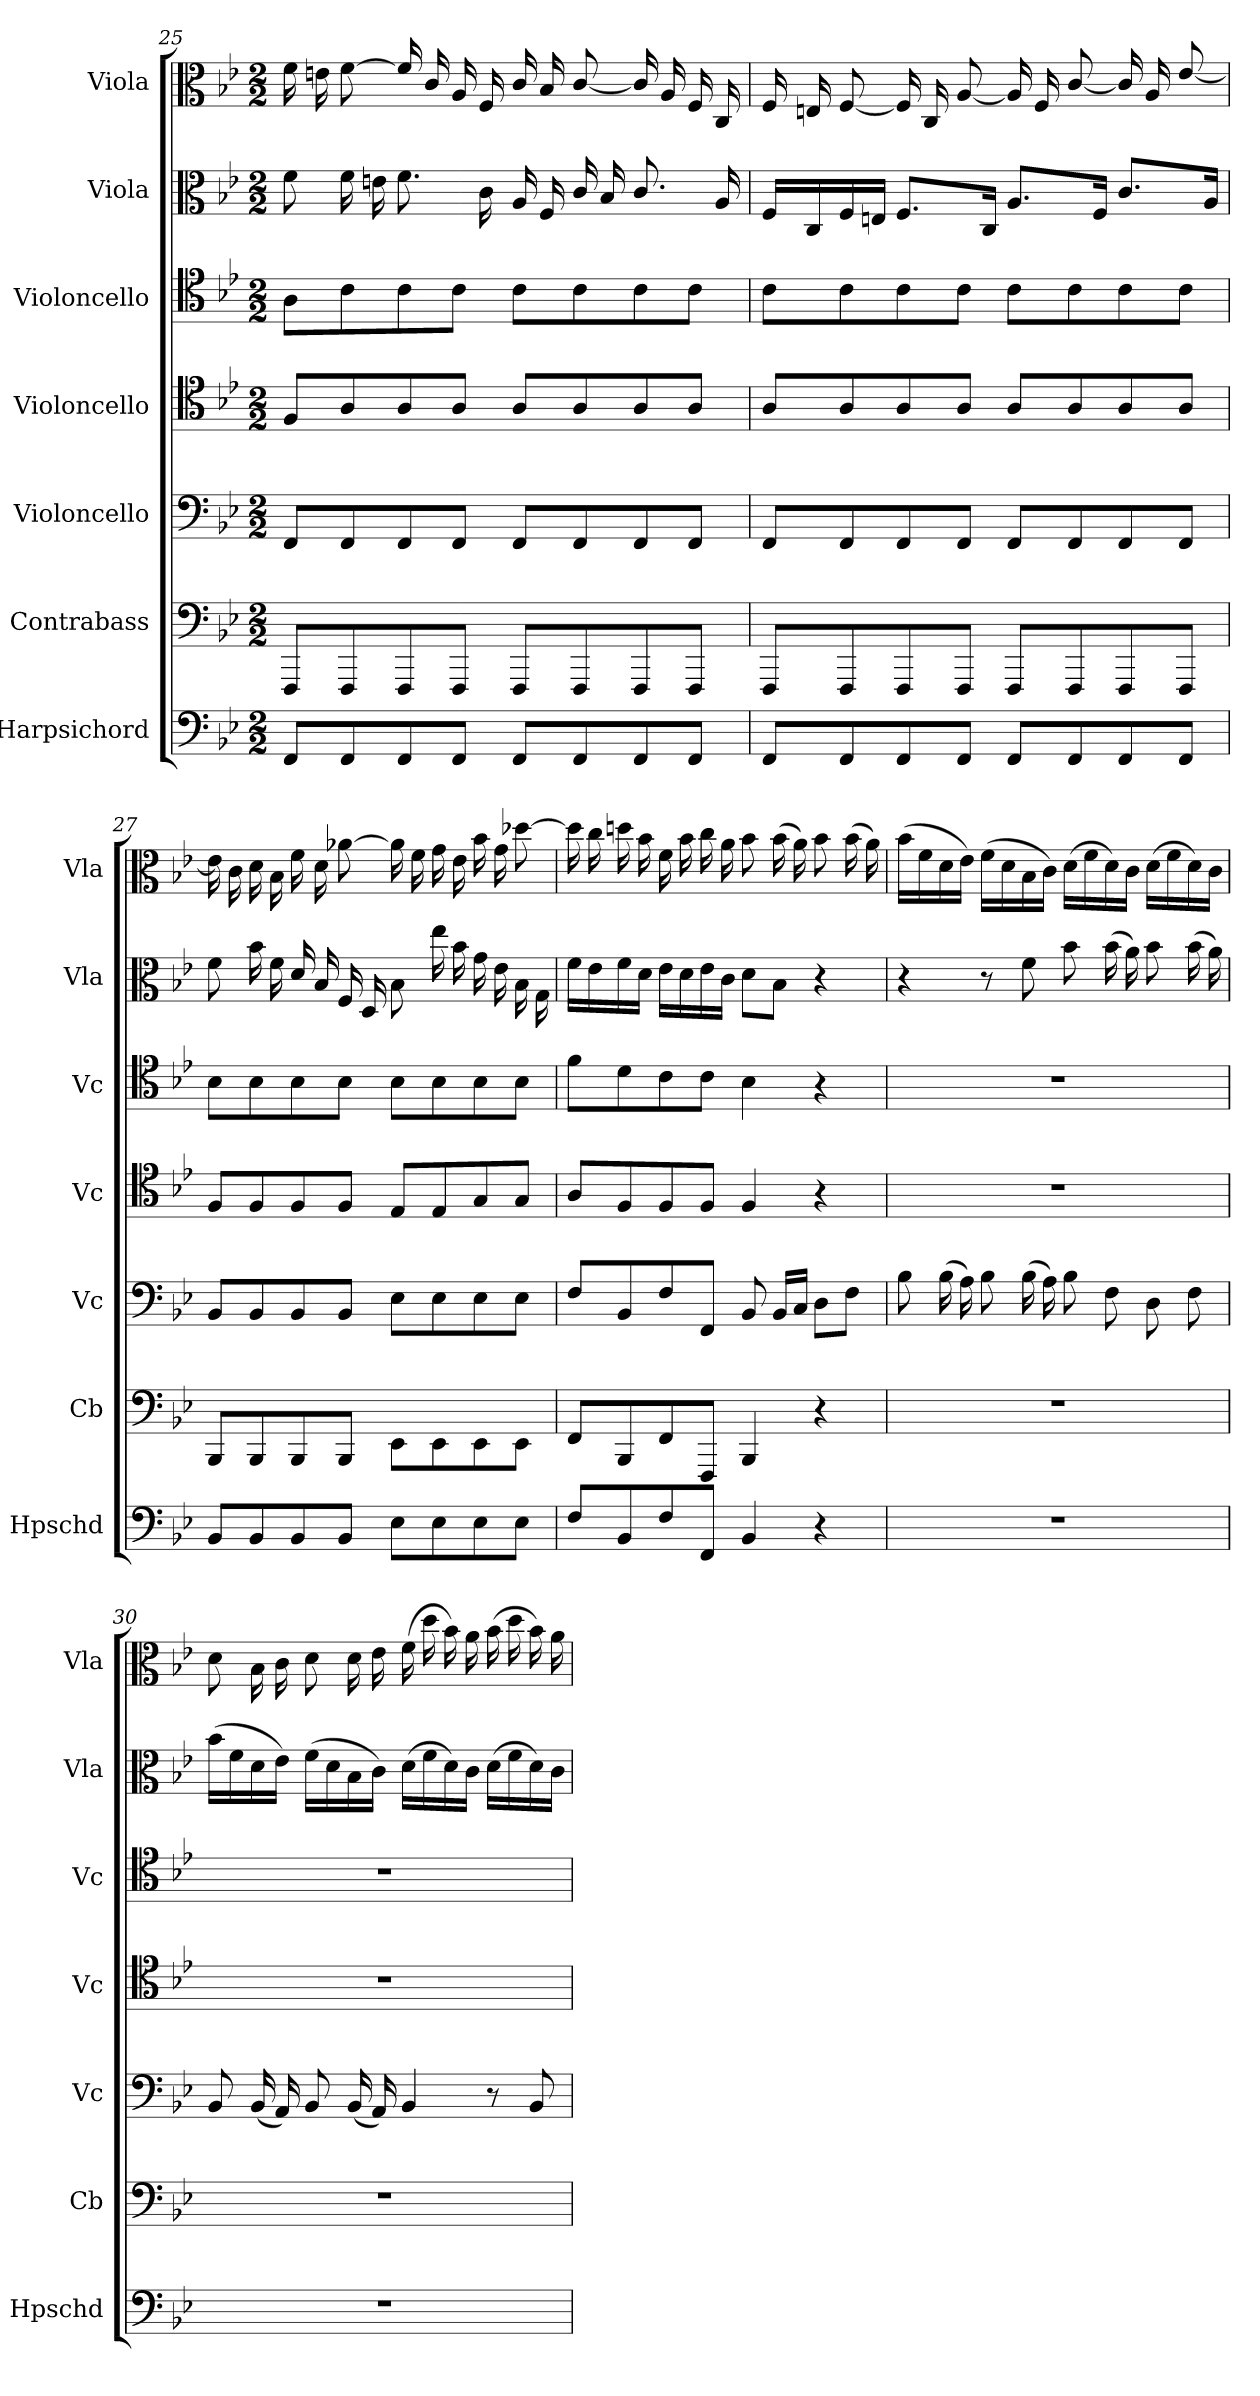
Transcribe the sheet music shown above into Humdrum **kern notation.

**kern	**kern	**kern	**kern	**kern	**kern	**kern
*part7	*part6	*part5	*part4	*part3	*part2	*part1
*staff7	*staff6	*staff5	*staff4	*staff3	*staff2	*staff1
*I"Harpsichord	*I"Contrabass	*I"Violoncello	*I"Violoncello	*I"Violoncello	*I"Viola	*I"Viola
*I'Hpschd	*I'Cb	*I'Vc	*I'Vc	*I'Vc	*I'Vla	*I'Vla
*clefF4	*clefF4	*clefF4	*clefC4	*clefC4	*clefC3	*clefC3
*	*ITrd7c12	*	*	*	*	*
*k[b-e-]	*k[b-e-]	*k[b-e-]	*k[b-e-]	*k[b-e-]	*k[b-e-]	*k[b-e-]
*B-:	*B-:	*B-:	*B-:	*B-:	*B-:	*B-:
*M2/2	*M2/2	*M2/2	*M2/2	*M2/2	*M2/2	*M2/2
=25	=25	=25	=25	=25	=25	=25
8FF/L	8FFFF/L	8FF/L	8F/L	8A\L	8f\	16f\
.	.	.	.	.	.	16en\
8FF/	8FFFF/	8FF/	8A/	8c\	16f\	[8f\
.	.	.	.	.	16en\	.
8FF/	8FFFF/	8FF/	8A/	8c\	8.f\	16f/]
.	.	.	.	.	.	16c/
8FF/J	8FFFF/J	8FF/J	8A/J	8c\J	.	16A/
.	.	.	.	.	16c\	16F/
8FF/L	8FFFF/L	8FF/L	8A/L	8c\L	16A/	16c/
.	.	.	.	.	16F/	16B-/
8FF/	8FFFF/	8FF/	8A/	8c\	16c/	[8c/
.	.	.	.	.	16B-/	.
8FF/	8FFFF/	8FF/	8A/	8c\	8.c/	16c/]
.	.	.	.	.	.	16A/
8FF/J	8FFFF/J	8FF/J	8A/J	8c\J	.	16F/
.	.	.	.	.	16A/	16C/
=26	=26	=26	=26	=26	=26	=26
8FF/L	8FFFF/L	8FF/L	8A/L	8c\L	16F/LL	16F/
.	.	.	.	.	16C/	16En/
8FF/	8FFFF/	8FF/	8A/	8c\	16F/	[8F/
.	.	.	.	.	16En/JJ	.
8FF/	8FFFF/	8FF/	8A/	8c\	8.F/L	16F/]
.	.	.	.	.	.	16C/
8FF/J	8FFFF/J	8FF/J	8A/J	8c\J	.	[8A/
.	.	.	.	.	16C/Jk	.
8FF/L	8FFFF/L	8FF/L	8A/L	8c\L	8.A/L	16A/]
.	.	.	.	.	.	16F/
8FF/	8FFFF/	8FF/	8A/	8c\	.	[8c/
.	.	.	.	.	16F/Jk	.
8FF/	8FFFF/	8FF/	8A/	8c\	8.c/L	16c/]
.	.	.	.	.	.	16A/
8FF/J	8FFFF/J	8FF/J	8A/J	8c\J	.	[8e-/
.	.	.	.	.	16A/Jk	.
=27	=27	=27	=27	=27	=27	=27
8BB-/L	8BBBB-/L	8BB-/L	8F/L	8B-\L	8f\	16e-\]
.	.	.	.	.	.	16c\
8BB-/	8BBBB-/	8BB-/	8F/	8B-\	16b-\	16d\
.	.	.	.	.	16f\	16B-\
8BB-/	8BBBB-/	8BB-/	8F/	8B-\	16d/	16f\
.	.	.	.	.	16B-/	16d\
8BB-/J	8BBBB-/J	8BB-/J	8F/J	8B-\J	16F/	[8a-X\
.	.	.	.	.	16D/	.
8E-\L	8EEE-\L	8E-\L	8E-/L	8B-\L	8B-\	16a-\]
.	.	.	.	.	.	16f\
8E-\	8EEE-\	8E-\	8E-/	8B-\	16ee-\	16g\
.	.	.	.	.	16b-\	16e-\
8E-\	8EEE-\	8E-\	8G/	8B-\	16g\	16b-\
.	.	.	.	.	16e-\	16g\
8E-\J	8EEE-\J	8E-\J	8G/J	8B-\J	16B-\	[8dd-X\
.	.	.	.	.	16G\	.
=28	=28	=28	=28	=28	=28	=28
8F/L	8FFF/L	8F/L	8A/L	8f\L	16f\LL	16dd-\]
.	.	.	.	.	16e-\	16cc\
8BB-/	8BBBB-/	8BB-/	8F/	8d\	16f\	16ddn\
.	.	.	.	.	16d\JJ	16b-\
8F/	8FFF/	8F/	8F/	8c\	16e-\LL	16f\
.	.	.	.	.	16d\	16b-\
8FF/J	8FFFF/J	8FF/J	8F/J	8c\J	16e-\	16cc\
.	.	.	.	.	16c\JJ	16a\
4BB-/	4BBBB-/	8BB-/	4F/	4B-\	8d\L	8b-\
.	.	16BB-/LL	.	.	8B-\J	(16b-\
.	.	16C/JJ	.	.	.	16a\)
4r	4r	8D\L	4r	4r	4r	8b-\
.	.	8F\J	.	.	.	(16b-\
.	.	.	.	.	.	16a\)
=29	=29	=29	=29	=29	=29	=29
1r	1r	8B-\	1r	1r	4r	(16b-\LL
.	.	.	.	.	.	16f\
.	.	(16B-\	.	.	.	16d\
.	.	16A\)	.	.	.	16e-\JJ)
.	.	8B-\	.	.	8r	(16f\LL
.	.	.	.	.	.	16d\
.	.	(16B-\	.	.	8f\	16B-\
.	.	16A\)	.	.	.	16c\JJ)
.	.	8B-\	.	.	8b-\	(16d\LL
.	.	.	.	.	.	16f\
.	.	8F\	.	.	(16b-\	16d\)
.	.	.	.	.	16a\)	16c\JJ
.	.	8D\	.	.	8b-\	(16d\LL
.	.	.	.	.	.	16f\
.	.	8F\	.	.	(16b-\	16d\)
.	.	.	.	.	16a\)	16c\JJ
=30	=30	=30	=30	=30	=30	=30
1r	1r	8BB-/	1r	1r	(16b-\LL	8d\
.	.	.	.	.	16f\	.
.	.	(16BB-/	.	.	16d\	16B-\
.	.	16AA/)	.	.	16e-\JJ)	16c\
.	.	8BB-/	.	.	(16f\LL	8d\
.	.	.	.	.	16d\	.
.	.	(16BB-/	.	.	16B-\	16d\
.	.	16AA/)	.	.	16c\JJ)	16e-\
.	.	4BB-/	.	.	(16d\LL	(16f\
.	.	.	.	.	16f\	16dd\
.	.	.	.	.	16d\)	16b-\)
.	.	.	.	.	16c\JJ	16a\
.	.	8r	.	.	(16d\LL	(16b-\
.	.	.	.	.	16f\	16dd\
.	.	8BB-/	.	.	16d\)	16b-\)
.	.	.	.	.	16c\JJ	16a\
=	=	=	=	=	=	=
*-	*-	*-	*-	*-	*-	*-
